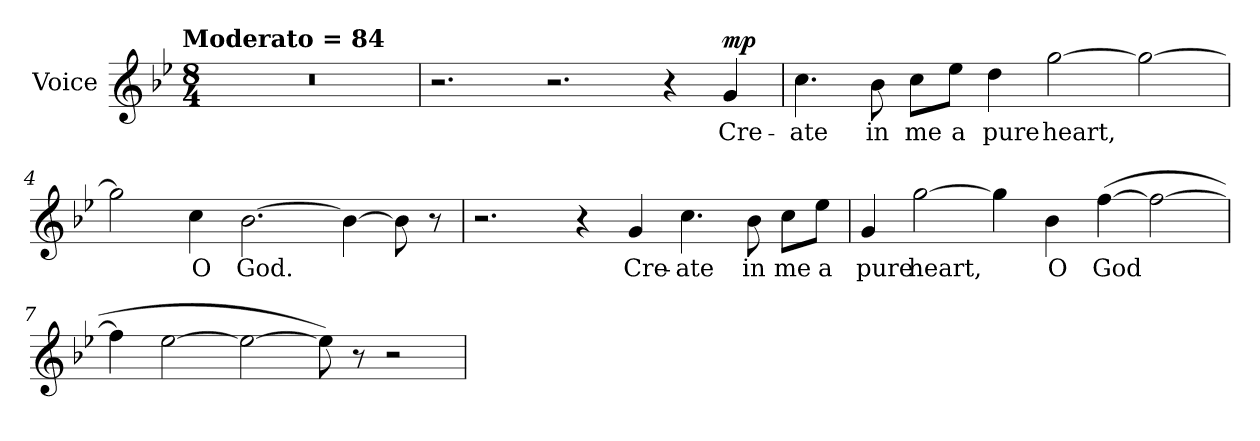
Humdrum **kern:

**kern	**text	**dynam
*part1	*part1	*part1
*staff1	*staff1	*staff1
*I"Voice	*	*
*I'Vo.	*	*
*clefG2	*	*
*k[b-e-]	*	*
!!LO:TX:omd:t=Moderato  = 84
*M8/4	*	*
*MM84	*	*
=1	=1	=1
0r	.	.
=2	=2	=2
2.r	.	.
2.r	.	.
4r	.	.
!	!	!LO:DY:a
4g/	Cre-	mp
=3	=3	=3
4.cc\	-ate	.
8b-\	in	.
8cc\L	me	.
8ee-\J	a	.
4dd\	pure	.
[2gg\	heart,	.
2gg\_	.	.
=4	=4	=4
2gg\]	.	.
4cc\	O	.
[2.b-\	God.	.
4b-\_	.	.
8b-\]	.	.
8r	.	.
!!LO:LB:g=z
=5	=5	=5
2.r	.	.
4r	.	.
4g/	Cre-	.
4.cc\	-ate	.
8b-\	in	.
8cc\L	me	.
8ee-\J	a	.
=6	=6	=6
4g/	pure	.
[2gg\	heart,	.
4gg\]	.	.
4b-\	O	.
(>[4ff\	God	.
2ff\_	.	.
=7	=7	=7
4ff\]	.	.
[2ee-\	.	.
2ee-\_	.	.
8ee-\])	.	.
8r	.	.
2r	.	.
=	=	=
*-	*-	*-
